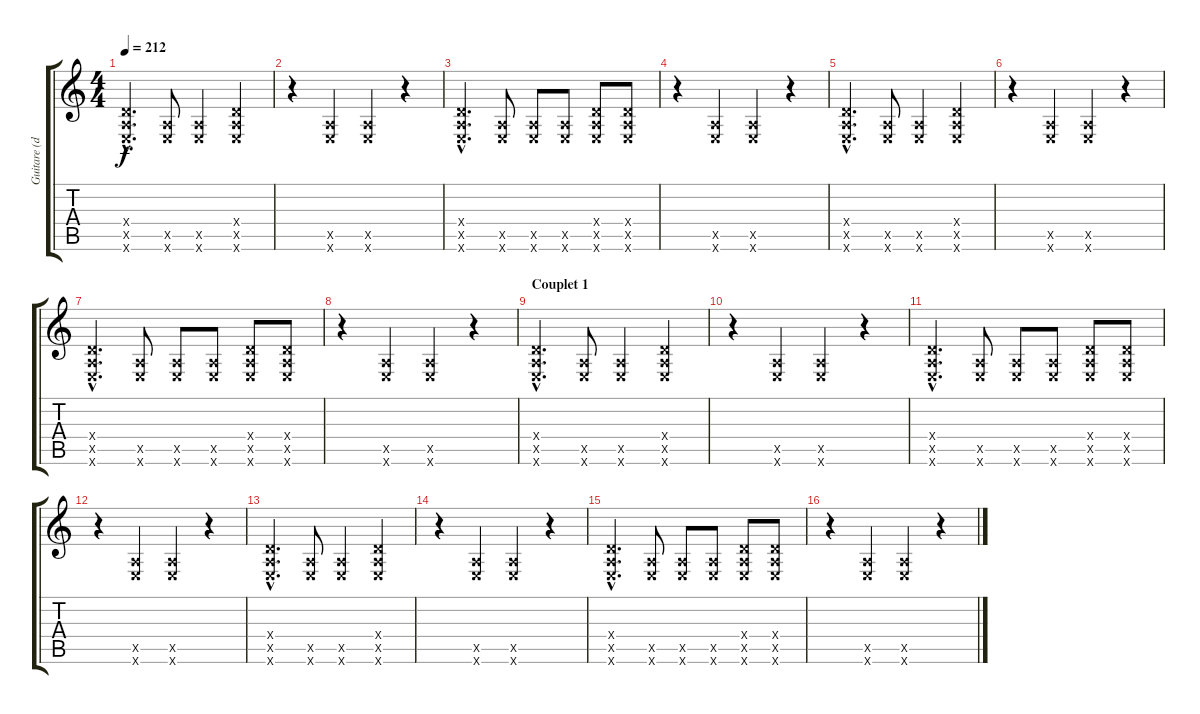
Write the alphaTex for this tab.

\track ("Guitare (dead notes)" "Guitare (d") {instrument electricguitarmuted}
\staff {score tabs}
\tuning (E4 B3 G3 D3 A2 E2) {hide}
\ts (4 4)
\tempo 212
\clef g2
\ks c
(0.4{hac x} 0.5{hac x} 0.6{hac x}).4{d dy f} (0.5{x} 0.6{x}).8 (0.5{x} 0.6{x}).4 (0.4{x} 0.5{x} 0.6{x}).4 |
r.4 (0.5{x} 0.6{x}).4 (0.5{x} 0.6{x}).4 r.4 |
(0.4{hac x} 0.5{hac x} 0.6{hac x}).4{d} (0.5{x} 0.6{x}).8 (0.5{x} 0.6{x}).8 (0.5{x} 0.6{x}).8 (0.4{x} 0.5{x} 0.6{x}).8 (0.4{x} 0.5{x} 0.6{x}).8 |
r.4 (0.5{x} 0.6{x}).4 (0.5{x} 0.6{x}).4 r.4 |
(0.4{hac x} 0.5{hac x} 0.6{hac x}).4{d} (0.5{x} 0.6{x}).8 (0.5{x} 0.6{x}).4 (0.4{x} 0.5{x} 0.6{x}).4 |
r.4 (0.5{x} 0.6{x}).4 (0.5{x} 0.6{x}).4 r.4 |
(0.4{hac x} 0.5{hac x} 0.6{hac x}).4{d} (0.5{x} 0.6{x}).8 (0.5{x} 0.6{x}).8 (0.5{x} 0.6{x}).8 (0.4{x} 0.5{x} 0.6{x}).8 (0.4{x} 0.5{x} 0.6{x}).8 |
r.4 (0.5{x} 0.6{x}).4 (0.5{x} 0.6{x}).4 r.4 |
\section ("" "Couplet 1")
(0.4{hac x} 0.5{hac x} 0.6{hac x}).4{d} (0.5{x} 0.6{x}).8 (0.5{x} 0.6{x}).4 (0.4{x} 0.5{x} 0.6{x}).4 |
r.4 (0.5{x} 0.6{x}).4 (0.5{x} 0.6{x}).4 r.4 |
(0.4{hac x} 0.5{hac x} 0.6{hac x}).4{d} (0.5{x} 0.6{x}).8 (0.5{x} 0.6{x}).8 (0.5{x} 0.6{x}).8 (0.4{x} 0.5{x} 0.6{x}).8 (0.4{x} 0.5{x} 0.6{x}).8 |
r.4 (0.5{x} 0.6{x}).4 (0.5{x} 0.6{x}).4 r.4 |
(0.4{hac x} 0.5{hac x} 0.6{hac x}).4{d} (0.5{x} 0.6{x}).8 (0.5{x} 0.6{x}).4 (0.4{x} 0.5{x} 0.6{x}).4 |
r.4 (0.5{x} 0.6{x}).4 (0.5{x} 0.6{x}).4 r.4 |
(0.4{hac x} 0.5{hac x} 0.6{hac x}).4{d} (0.5{x} 0.6{x}).8 (0.5{x} 0.6{x}).8 (0.5{x} 0.6{x}).8 (0.4{x} 0.5{x} 0.6{x}).8 (0.4{x} 0.5{x} 0.6{x}).8 |
r.4 (0.5{x} 0.6{x}).4 (0.5{x} 0.6{x}).4 r.4
